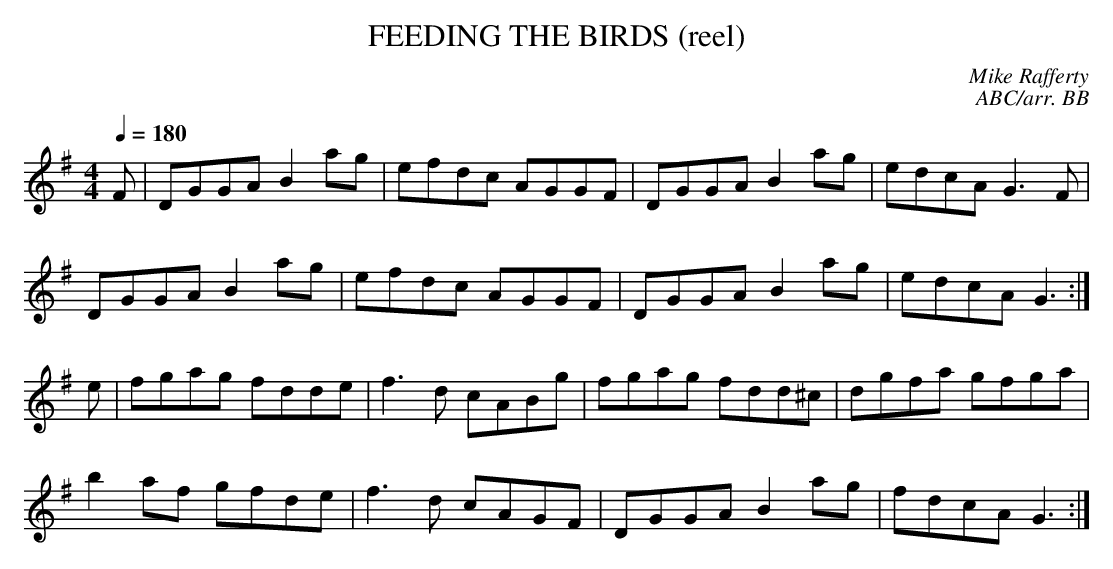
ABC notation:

X:1
T:FEEDING THE BIRDS (reel)
C:Mike Rafferty
C:ABC/arr. BB
Q:1/4=180
M:4/4
L:1/8
K:G
F|DGGA B2ag|efdc AGGF|DGGA B2ag|edcA G3F|
DGGA B2 ag|efdc AGGF|DGGA B2 ag|edcA G3 :|
e|fgag fdde|f3 d cABg|fgag fdd^c|dgfa gfga|
b2 af gfde|f3 d cAGF|DGGA B2 ag|fdcA G3 :|
